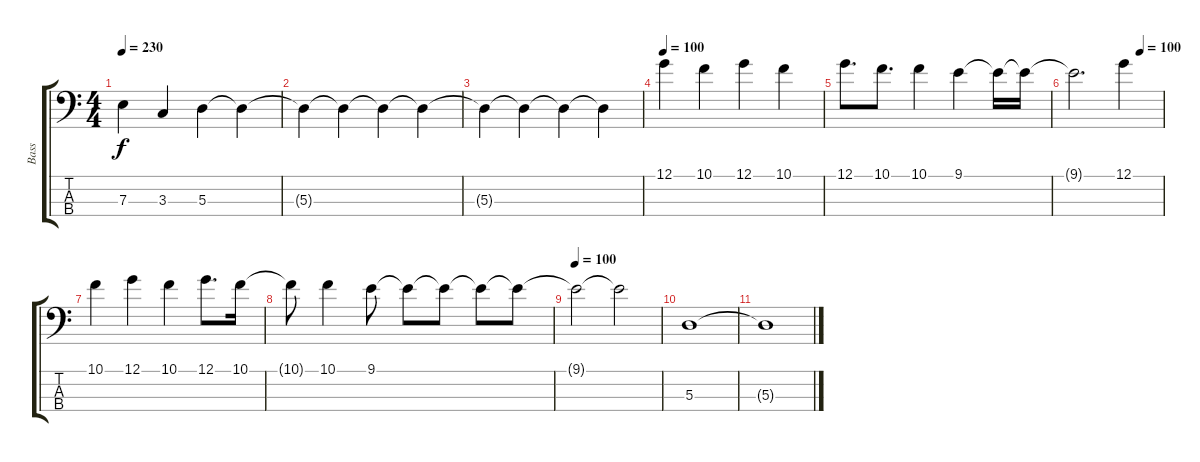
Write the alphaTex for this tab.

\track ("Bass" "Bass") {instrument electricbassfinger}
\staff {score tabs}
\tuning (G2 D2 A1 E1) {hide}
\ts (4 4)
\tempo 230
\clef f4
\ks c
7.3.4{dy f} 3.3.4 5.3.4 5.3{t}.4 |
5.3{t}.4 5.3{t}.4 5.3{t}.4 5.3{t}.4 |
5.3{t}.4 5.3{t}.4 5.3{t}.4 5.3{t}.4 |
\tempo 100
12.1.4 10.1.4 12.1.4 10.1.4 |
12.1.8{d} 10.1.8{d} 10.1.4 9.1.4 9.1{t}.16 9.1{t}.16 |
\tempo (100 0.75)
9.1{t}.2{d} 12.1.4 |
10.1.4 12.1.4 10.1.4 12.1.8{d} 10.1.16 |
10.1{t}.8 10.1.4 9.1.8 9.1{t}.8 9.1{t}.8 9.1{t}.8 9.1{t}.8 |
\tempo 100
9.1{t}.2 9.1{t}.2 |
5.3.1 |
5.3{t}.1
